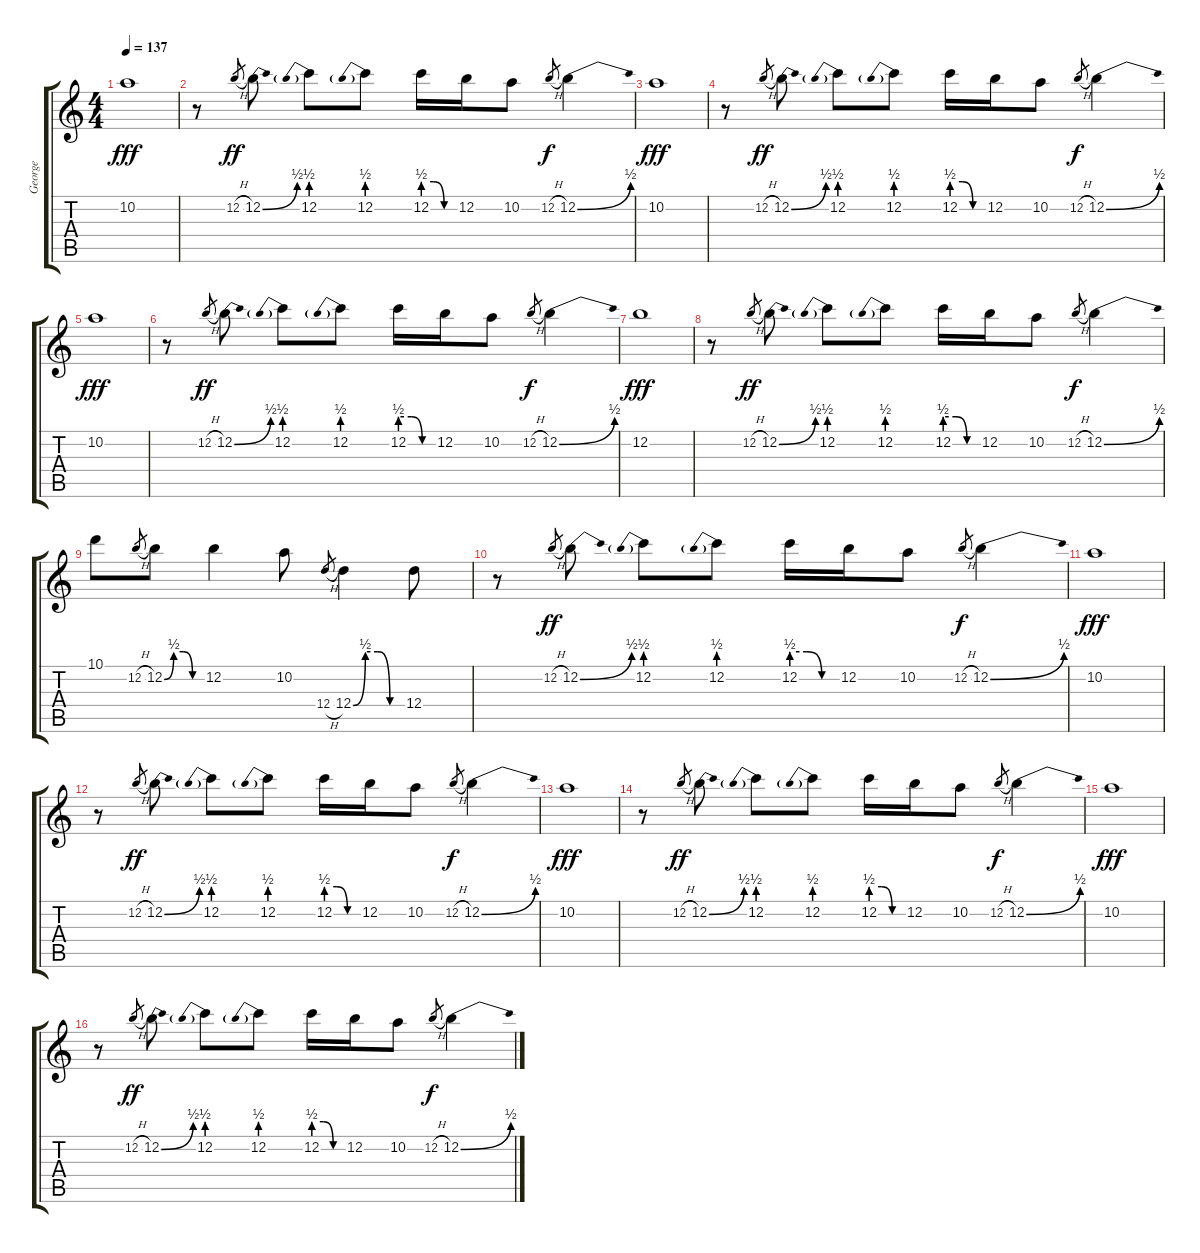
\track ("George" "George") {instrument electricguitarclean}
\staff {score tabs}
\tuning (E4 B3 G3 D3 A2 E2) {hide}
\ts (4 4)
\tempo 137
\clef g2
\ks c
10.2.1{dy fff} |
r.8 12.2{h}.8{gr dy ff} 12.2{be (bend 0 0 60 2)}.8 12.2{be (prebend 0 2 60 2)}.8 12.2{be (prebend 0 2 60 2)}.8 12.2{be (custom 0 2 20 2 40 0 60 0)}.16 12.2.16 10.2.8 12.2{h}.8{gr dy f} 12.2{be (bend 0 0 60 2)}.4 |
10.2.1{dy fff} |
r.8 12.2{h}.8{gr dy ff} 12.2{be (bend 0 0 60 2)}.8 12.2{be (prebend 0 2 60 2)}.8 12.2{be (prebend 0 2 60 2)}.8 12.2{be (custom 0 2 20 2 40 0 60 0)}.16 12.2.16 10.2.8 12.2{h}.8{gr dy f} 12.2{be (bend 0 0 60 2)}.4 |
10.2.1{dy fff} |
r.8 12.2{h}.8{gr dy ff} 12.2{be (bend 0 0 60 2)}.8 12.2{be (prebend 0 2 60 2)}.8 12.2{be (prebend 0 2 60 2)}.8 12.2{be (custom 0 2 20 2 40 0 60 0)}.16 12.2.16 10.2.8 12.2{h}.8{gr dy f} 12.2{be (bend 0 0 60 2)}.4 |
12.2.1{dy fff} |
r.8 12.2{h}.8{gr dy ff} 12.2{be (bend 0 0 60 2)}.8 12.2{be (prebend 0 2 60 2)}.8 12.2{be (prebend 0 2 60 2)}.8 12.2{be (custom 0 2 20 2 40 0 60 0)}.16 12.2.16 10.2.8 12.2{h}.8{gr dy f} 12.2{be (bend 0 0 60 2)}.4 |
10.1.8 12.2{h}.8{gr} 12.2{be (custom 0 0 15 2 30 2 45 0 60 0)}.8 12.2.4 10.2.8 12.4{h}.8{gr} 12.4{be (custom 0 0 15 2 30 2 45 0 60 0)}.4 12.4.8 |
r.8 12.2{h}.8{gr dy ff} 12.2{be (bend 0 0 60 2)}.8 12.2{be (prebend 0 2 60 2)}.8 12.2{be (prebend 0 2 60 2)}.8 12.2{be (custom 0 2 20 2 40 0 60 0)}.16 12.2.16 10.2.8 12.2{h}.8{gr dy f} 12.2{be (bend 0 0 60 2)}.4 |
10.2.1{dy fff} |
r.8 12.2{h}.8{gr dy ff} 12.2{be (bend 0 0 60 2)}.8 12.2{be (prebend 0 2 60 2)}.8 12.2{be (prebend 0 2 60 2)}.8 12.2{be (custom 0 2 20 2 40 0 60 0)}.16 12.2.16 10.2.8 12.2{h}.8{gr dy f} 12.2{be (bend 0 0 60 2)}.4 |
10.2.1{dy fff} |
r.8 12.2{h}.8{gr dy ff} 12.2{be (bend 0 0 60 2)}.8 12.2{be (prebend 0 2 60 2)}.8 12.2{be (prebend 0 2 60 2)}.8 12.2{be (custom 0 2 20 2 40 0 60 0)}.16 12.2.16 10.2.8 12.2{h}.8{gr dy f} 12.2{be (bend 0 0 60 2)}.4 |
10.2.1{dy fff} |
r.8 12.2{h}.8{gr dy ff} 12.2{be (bend 0 0 60 2)}.8 12.2{be (prebend 0 2 60 2)}.8 12.2{be (prebend 0 2 60 2)}.8 12.2{be (custom 0 2 20 2 40 0 60 0)}.16 12.2.16 10.2.8 12.2{h}.8{gr dy f} 12.2{be (bend 0 0 60 2)}.4
